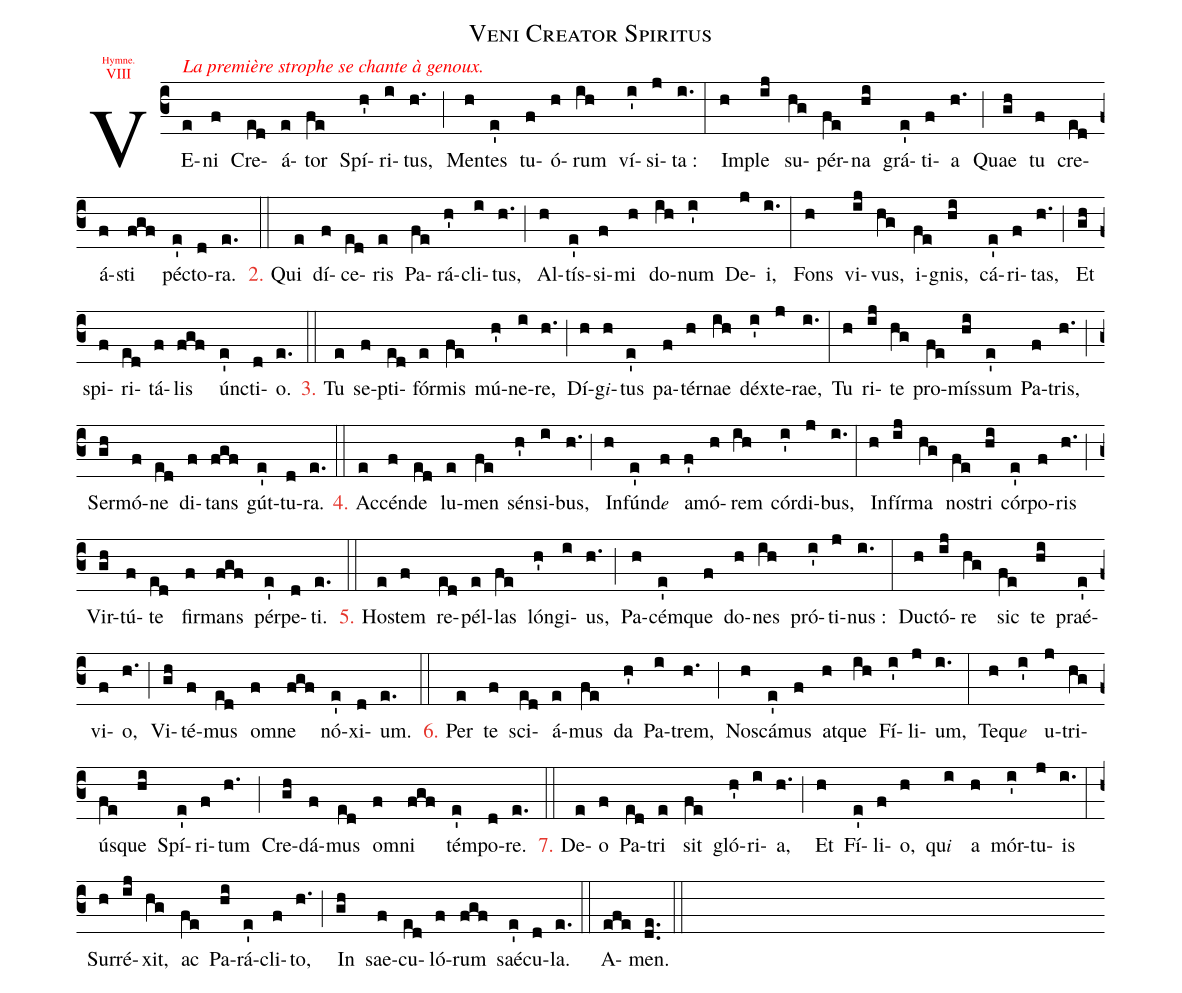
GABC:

name:Veni Creator Spiritus;
office-part:Hymnus;
annotation: {\color{red}\tiny Hymne.};
annotation: {\color{red}\scriptsize VIII};
%%
(c3) VE(e[alt:{\textcolor{red}{\textit{La première strophe se chante à genoux.}}}])ni(f) Cre(ed)á(e)tor(fe) Spí(h')ri(i)tus,(h.) (;) Men(h)tes(e') tu(f)ó(h)rum(ih) ví(i')si(j)ta :(i.) (:) Im(h)ple(ij) su(hg)pér(fe)na(hi) grá(e')ti(f)a(h.) (;) Quae(gh) tu(f) cre(ed)á(f)sti(fgf) pé(e')cto(d)ra.(e.) (::)
<c>2.</c> Qui(e) dí(f)ce(ed)ris(e) Pa(fe)rá(h')cli(i)tus,(h.) (;) Al(h)tís(e')si(f)mi(h) do(ih)num(i') De(j)i,(i.) (:) Fons(h) vi(ij)vus,(hg) i(fe)gnis,(hi) cá(e')ri(f)tas,(h.) (;) Et(gh) spi(f)ri(ed)tá(f)lis(fgf) ún(e')cti(d)o.(e.) (::)
<c>3.</c> Tu(e) se(f)pti(ed)fór(e)mis(fe) mú(h')ne(i)re,(h.) (;) Dí(h)g{<e>i</e>}(h)tus(e') pa(f)tér(h)nae(ih) déx(i')te(j)rae,(i.) (:) Tu(h) ri(ij)te(hg) pro(fe)mís(hi)sum(e') Pa(f)tris,(h.) (;) Ser(gh)mó(f)ne(ed) di(f)tans(fgf) gút(e')tu(d)ra.(e.) (::)
<c>4.</c> Ac(e)cén(f)de(ed) lu(e)men(fe) sén(h')si(i)bus,(h.) (;) In(h)fún(e')d{<e>e</e>}(f) a(f')mó(h)rem(ih) cór(i')di(j)bus,(i.) (:) In(h)fír(ij)ma(hg) no(fe)stri(hi) cór(e')po(f)ris(h.) (;) Vir(gh)tú(f)te(ed) fir(f)mans(fgf) pér(e')pe(d)ti.(e.) (::)
<c>5.</c> Ho(e)stem(f) re(ed)pél(e)las(fe) lón(h')gi(i)us,(h.) (;) Pa(h)cém(e')que(f) do(h)nes(ih) pró(i')ti(j)nus :(i.) (:) Du(h)ctó(ij)re(hg) sic(fe) te(hi) praé(e')vi(f)o,(h.) (;) Vi(gh)té(f)mus(ed) o(f)mne(fgf) nó(e')xi(d)um.(e.) (::)
<c>6.</c> Per(e) te(f) sci(ed)á(e)mus(fe) da(h') Pa(i)trem,(h.) (;) No(h)scá(e')mus(f) at(h)que(ih) Fí(i')li(j)um,(i.) (:) Te(h)qu{<e>e</e>}(i') u(j)tri(hg)ús(fe)que(hi) Spí(e')ri(f)tum(h.) (;) Cre(gh)dá(f)mus(ed) o(f)mni(fgf) tém(e')po(d)re.(e.) (::)
<c>7.</c> De(e)o(f) Pa(ed)tri(e) sit(fe) gló(h')ri(i)a,(h.) (;) Et(h) Fí(e')li(f)o,(h) qu{<e>i</e>}(i) a(h) mór(i')tu(j)is(i.) (:) Sur(h)ré(ij)xit,(hg) ac(fe) Pa(hi)rá(e')cli(f)to,(h.) (;) In(gh) sae(f)cu(ed)ló(f)rum(fgf) saé(e')cu(d)la.(e.) (::) A(efe)men.(de..) (::)
